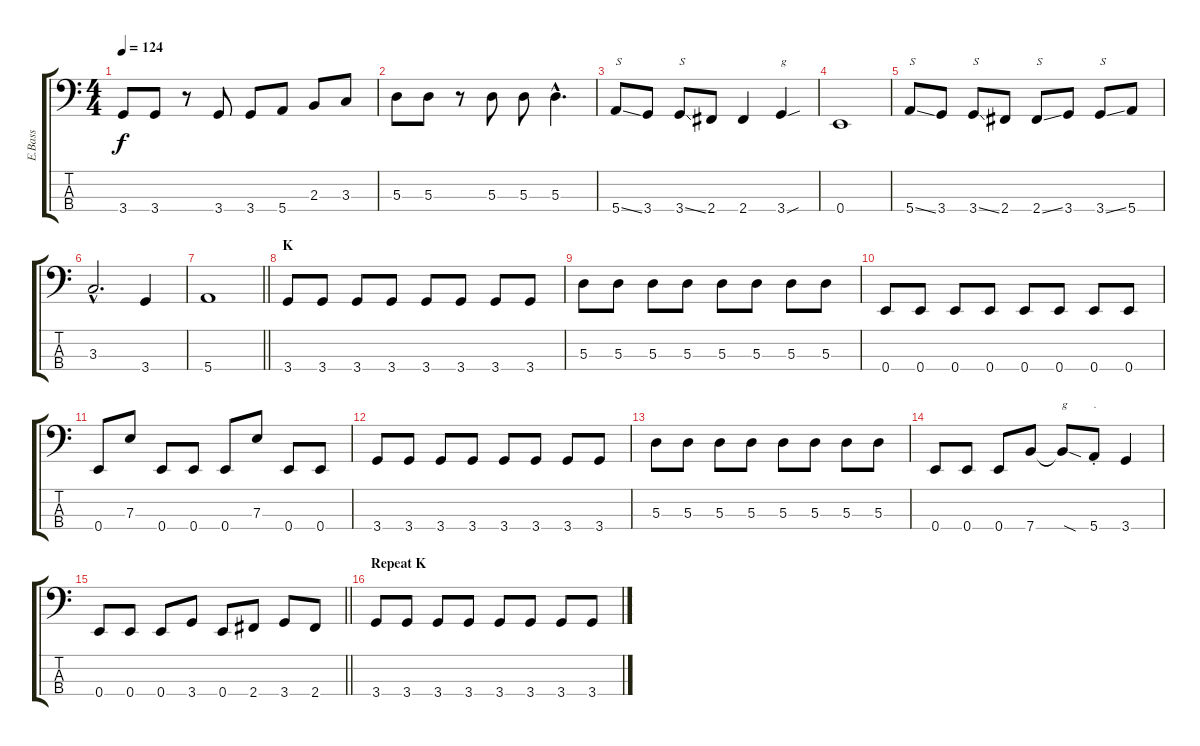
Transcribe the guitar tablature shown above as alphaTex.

\track ("E.Bass" "E.Bass") {instrument electricbassfinger}
\staff {score tabs}
\tuning (G2 D2 A1 E1) {hide}
\ts (4 4)
\tempo 124
\clef f4
\ks c
3.4.8{dy f} 3.4.8 r.8 3.4.8 3.4.8 5.4.8 2.3.8 3.3.8 |
5.3.8 5.3.8 r.8 5.3.8 5.3.8 5.3{hac}.4{d} |
5.4{ss}.8{txt "S"} 3.4.8 3.4{ss}.8{txt "S"} 2.4.8 2.4.4 3.4{sou}.4{txt "g"} |
0.4.1 |
5.4{ss}.8{txt "S"} 3.4.8 3.4{ss}.8{txt "S"} 2.4.8 2.4{ss}.8{txt "S"} 3.4.8 3.4{ss}.8{txt "S"} 5.4.8 |
3.3{hac}.2{d} 3.4.4 |
\barLineRight lightlight
5.4.1 |
\section ("" "K")
3.4.8 3.4.8 3.4.8 3.4.8 3.4.8 3.4.8 3.4.8 3.4.8 |
5.3.8 5.3.8 5.3.8 5.3.8 5.3.8 5.3.8 5.3.8 5.3.8 |
0.4.8 0.4.8 0.4.8 0.4.8 0.4.8 0.4.8 0.4.8 0.4.8 |
0.4.8 7.3.8 0.4.8 0.4.8 0.4.8 7.3.8 0.4.8 0.4.8 |
3.4.8 3.4.8 3.4.8 3.4.8 3.4.8 3.4.8 3.4.8 3.4.8 |
5.3.8 5.3.8 5.3.8 5.3.8 5.3.8 5.3.8 5.3.8 5.3.8 |
0.4.8 0.4.8 0.4.8 7.4.8 7.4{sod t}.8{txt "g"} 5.4{st}.8{txt "."} 3.4.4 |
\barLineRight lightlight
0.4.8 0.4.8 0.4.8 3.4.8 0.4.8 2.4.8 3.4.8 2.4.8 |
\section ("" "Repeat K")
3.4.8 3.4.8 3.4.8 3.4.8 3.4.8 3.4.8 3.4.8 3.4.8
